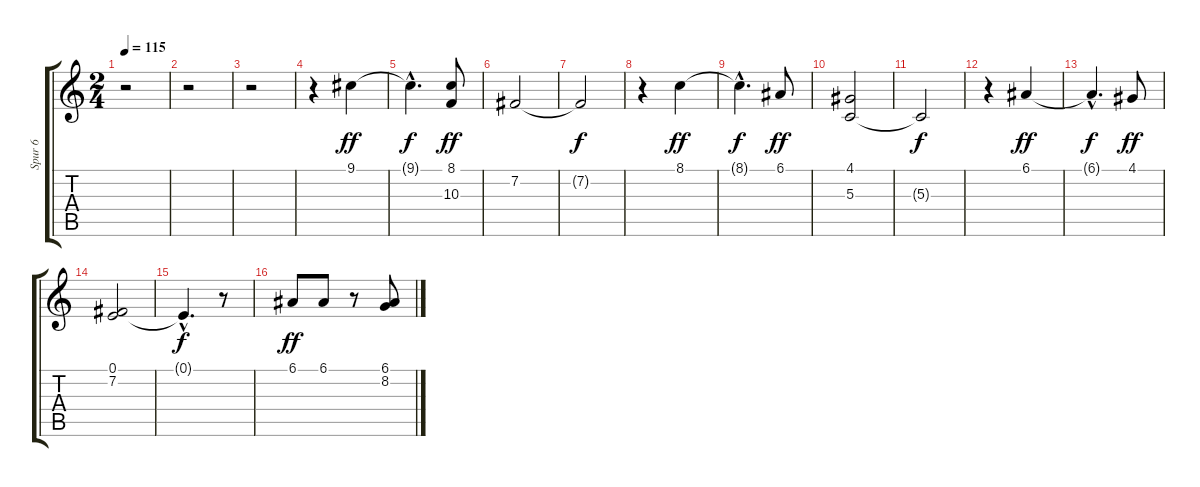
\track ("Spur 6" "Spur 6") {instrument lead5charang}
\staff {score tabs}
\tuning (E4 B3 G3 D3 A2 E2) {hide}
\ts (2 4)
\tempo 115
\clef g2
\ks c
r.2{dy ff} |
r.2 |
r.2 |
r.4 9.1.4 |
9.1{hac t}.4{d dy f} (8.1 10.3).8{dy ff} |
7.2.2 |
7.2{t}.2{dy f} |
r.4 8.1.4{dy ff} |
8.1{hac t}.4{d dy f} 6.1.8{dy ff} |
(4.1 5.3).2 |
5.3{t}.2{dy f} |
r.4 6.1.4{dy ff} |
6.1{hac t}.4{d dy f} 4.1.8{dy ff} |
(0.1 7.2).2 |
0.1{hac t}.4{d dy f} r.8 |
6.1.8{dy ff} 6.1.8 r.8 (6.1 8.2).8
